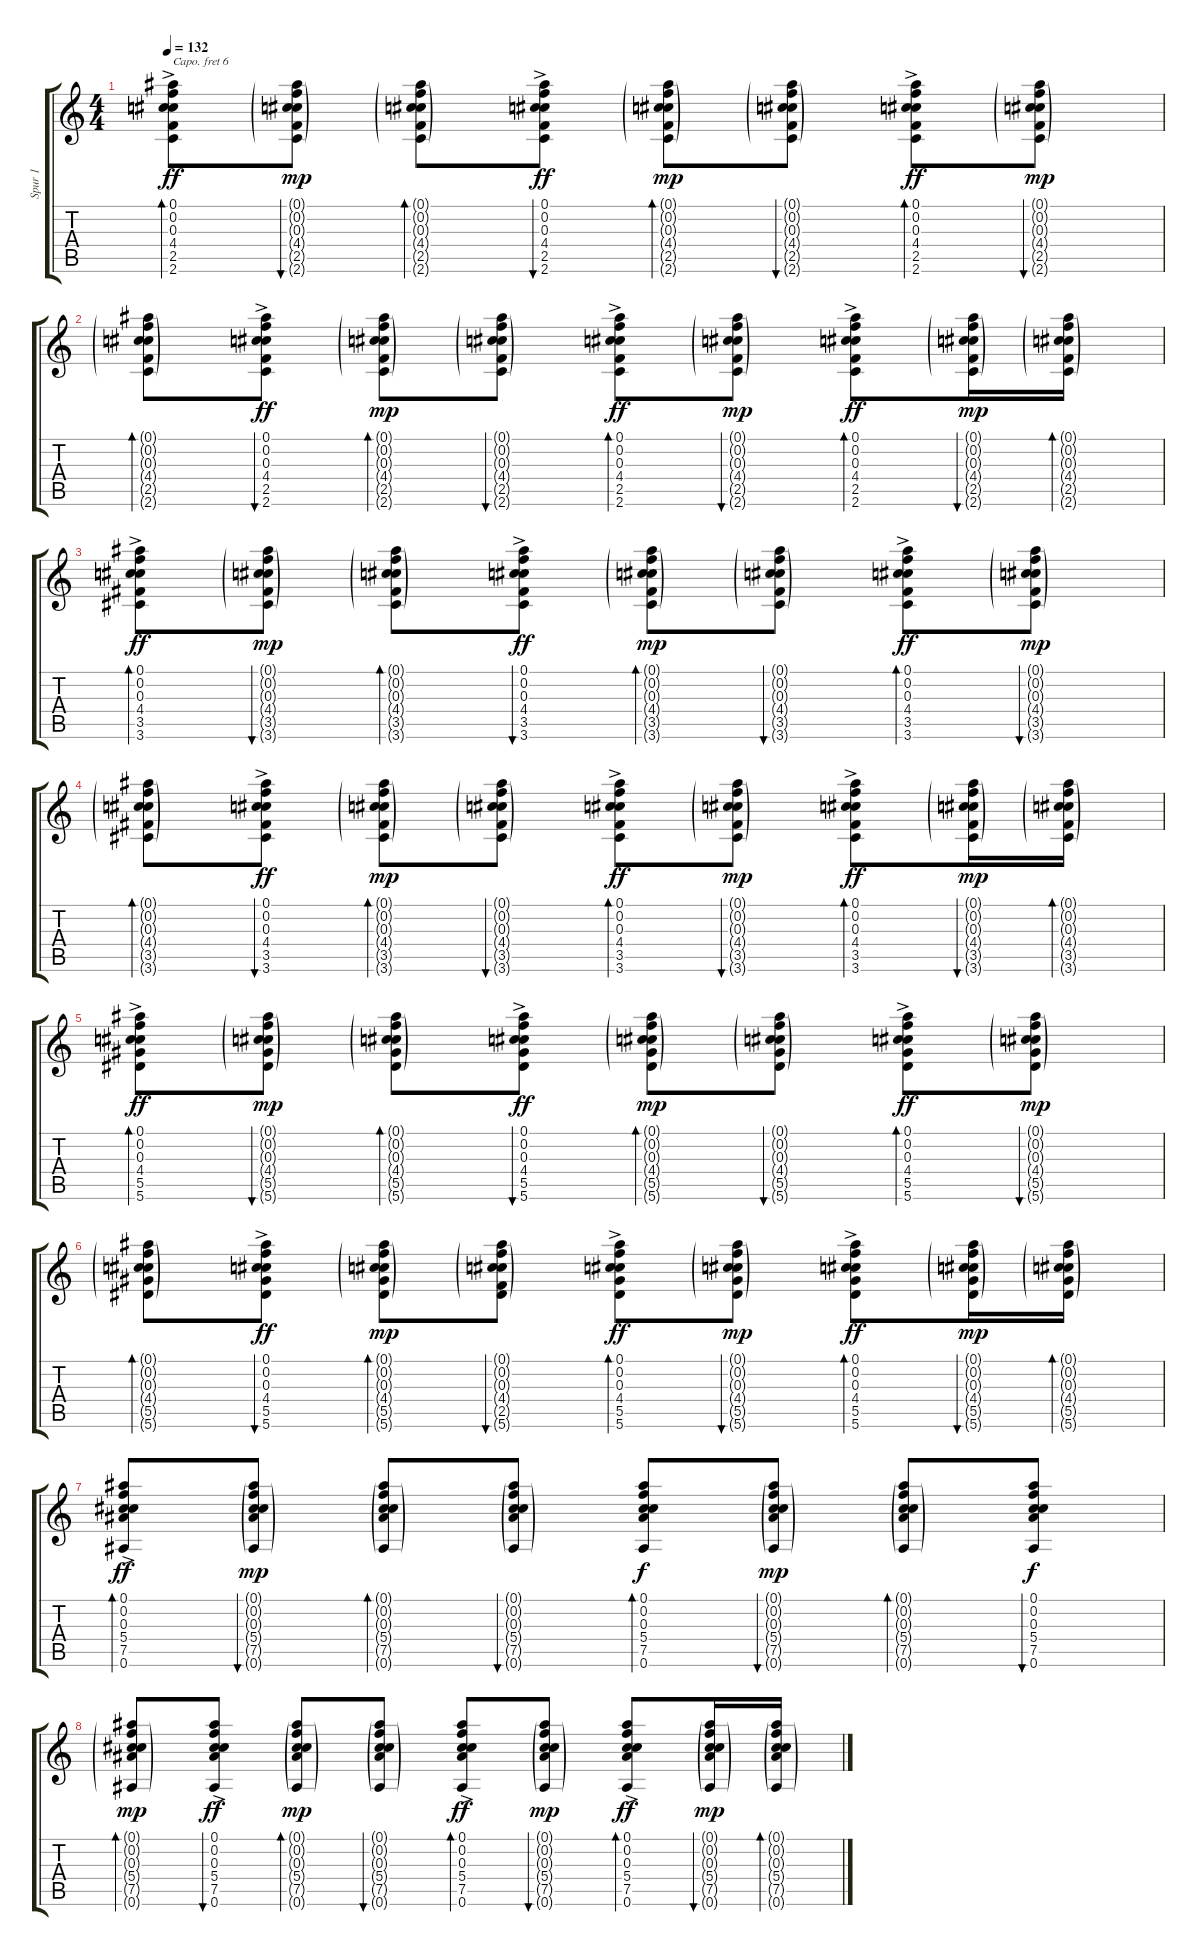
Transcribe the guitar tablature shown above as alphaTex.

\track ("Spur 1" "Spur 1") {instrument acousticguitarnylon}
\staff {score tabs}
\capo 6
\tuning (E4 B3 G3 D3 A2 E2) {hide}
\ts (4 4)
\tempo 132
\clef g2
\ks c
(0.1{ac} 0.2{ac} 0.3{ac} 4.4{ac} 2.5{ac} 2.6{ac}).8{bd 240 dy ff} (0.1{g} 0.2{g} 0.3{g} 4.4{g} 2.5{g} 2.6{g}).8{bu 60 dy mp} (0.1{g} 0.2{g} 0.3{g} 4.4{g} 2.5{g} 2.6{g}).8{bd 60} (0.1{ac} 0.2{ac} 0.3{ac} 4.4{ac} 2.5{ac} 2.6{ac}).8{bu 60 dy ff} (0.1{g} 0.2{g} 0.3{g} 4.4{g} 2.5{g} 2.6{g}).8{bd 60 dy mp} (0.1{g} 0.2{g} 0.3{g} 4.4{g} 2.5{g} 2.6{g}).8{bu 60} (0.1{ac} 0.2{ac} 0.3{ac} 4.4{ac} 2.5{ac} 2.6{ac}).8{bd 60 dy ff} (0.1{g} 0.2{g} 0.3{g} 4.4{g} 2.5{g} 2.6{g}).8{bu 60 dy mp} |
(0.1{g} 0.2{g} 0.3{g} 4.4{g} 2.5{g} 2.6{g}).8{bd 60} (0.1{ac} 0.2{ac} 0.3{ac} 4.4{ac} 2.5{ac} 2.6{ac}).8{bu 60 dy ff} (0.1{g} 0.2{g} 0.3{g} 4.4{g} 2.5{g} 2.6{g}).8{bd 60 dy mp} (0.1{g} 0.2{g} 0.3{g} 4.4{g} 2.5{g} 2.6{g}).8{bu 60} (0.1{ac} 0.2{ac} 0.3{ac} 4.4{ac} 2.5{ac} 2.6{ac}).8{bd 60 dy ff} (0.1{g} 0.2{g} 0.3{g} 4.4{g} 2.5{g} 2.6{g}).8{bu 60 dy mp} (0.1{ac} 0.2{ac} 0.3{ac} 4.4{ac} 2.5{ac} 2.6{ac}).8{bd 60 dy ff} (0.1{g} 0.2{g} 0.3{g} 4.4{g} 2.5{g} 2.6{g}).16{bu 60 dy mp} (0.1{g} 0.2{g} 0.3{g} 4.4{g} 2.5{g} 2.6{g}).16{bd 60} |
(0.1{ac} 0.2{ac} 0.3{ac} 4.4{ac} 3.5{ac} 3.6{ac}).8{bd 240 dy ff} (0.1{g} 0.2{g} 0.3{g} 4.4{g} 3.5{g} 3.6{g}).8{bu 60 dy mp} (0.1{g} 0.2{g} 0.3{g} 4.4{g} 3.5{g} 3.6{g}).8{bd 60} (0.1{ac} 0.2{ac} 0.3{ac} 4.4{ac} 3.5{ac} 3.6{ac}).8{bu 60 dy ff} (0.1{g} 0.2{g} 0.3{g} 4.4{g} 3.5{g} 3.6{g}).8{bd 60 dy mp} (0.1{g} 0.2{g} 0.3{g} 4.4{g} 3.5{g} 3.6{g}).8{bu 60} (0.1{ac} 0.2{ac} 0.3{ac} 4.4{ac} 3.5{ac} 3.6{ac}).8{bd 60 dy ff} (0.1{g} 0.2{g} 0.3{g} 4.4{g} 3.5{g} 3.6{g}).8{bu 60 dy mp} |
(0.1{g} 0.2{g} 0.3{g} 4.4{g} 3.5{g} 3.6{g}).8{bd 60} (0.1{ac} 0.2{ac} 0.3{ac} 4.4{ac} 3.5{ac} 3.6{ac}).8{bu 60 dy ff} (0.1{g} 0.2{g} 0.3{g} 4.4{g} 3.5{g} 3.6{g}).8{bd 60 dy mp} (0.1{g} 0.2{g} 0.3{g} 4.4{g} 3.5{g} 3.6{g}).8{bu 60} (0.1{ac} 0.2{ac} 0.3{ac} 4.4{ac} 3.5{ac} 3.6{ac}).8{bd 60 dy ff} (0.1{g} 0.2{g} 0.3{g} 4.4{g} 3.5{g} 3.6{g}).8{bu 60 dy mp} (0.1{ac} 0.2{ac} 0.3{ac} 4.4{ac} 3.5{ac} 3.6{ac}).8{bd 60 dy ff} (0.1{g} 0.2{g} 0.3{g} 4.4{g} 3.5{g} 3.6{g}).16{bu 60 dy mp} (0.1{g} 0.2{g} 0.3{g} 4.4{g} 3.5{g} 3.6{g}).16{bd 60} |
(0.1{ac} 0.2{ac} 0.3{ac} 4.4{ac} 5.5{ac} 5.6{ac}).8{bd 240 dy ff} (0.1{g} 0.2{g} 0.3{g} 4.4{g} 5.5{g} 5.6{g}).8{bu 60 dy mp} (0.1{g} 0.2{g} 0.3{g} 4.4{g} 5.5{g} 5.6{g}).8{bd 60} (0.1{ac} 0.2{ac} 0.3{ac} 4.4{ac} 5.5{ac} 5.6{ac}).8{bu 60 dy ff} (0.1{g} 0.2{g} 0.3{g} 4.4{g} 5.5{g} 5.6{g}).8{bd 60 dy mp} (0.1{g} 0.2{g} 0.3{g} 4.4{g} 5.5{g} 5.6{g}).8{bu 60} (0.1{ac} 0.2{ac} 0.3{ac} 4.4{ac} 5.5{ac} 5.6{ac}).8{bd 60 dy ff} (0.1{g} 0.2{g} 0.3{g} 4.4{g} 5.5{g} 5.6{g}).8{bu 60 dy mp} |
(0.1{g} 0.2{g} 0.3{g} 4.4{g} 5.5{g} 5.6{g}).8{bd 60} (0.1{ac} 0.2{ac} 0.3{ac} 4.4{ac} 5.5{ac} 5.6{ac}).8{bu 60 dy ff} (0.1{g} 0.2{g} 0.3{g} 4.4{g} 5.5{g} 5.6{g}).8{bd 60 dy mp} (0.1{g} 0.2{g} 0.3{g} 4.4{g} 2.5{g} 5.6{g}).8{bu 60} (0.1{ac} 0.2{ac} 0.3{ac} 4.4{ac} 5.5{ac} 5.6{ac}).8{bd 60 dy ff} (0.1{g} 0.2{g} 0.3{g} 4.4{g} 5.5{g} 5.6{g}).8{bu 60 dy mp} (0.1{ac} 0.2{ac} 0.3{ac} 4.4{ac} 5.5{ac} 5.6{ac}).8{bd 60 dy ff} (0.1{g} 0.2{g} 0.3{g} 4.4{g} 5.5{g} 5.6{g}).16{bu 60 dy mp} (0.1{g} 0.2{g} 0.3{g} 4.4{g} 5.5{g} 5.6{g}).16{bd 60} |
(0.1{ac} 0.2{ac} 0.3{ac} 5.4{ac} 7.5{ac} 0.6{ac}).8{bd 240 dy ff} (0.1{g} 0.2{g} 0.3{g} 5.4{g} 7.5{g} 0.6{g}).8{bu 60 dy mp} (0.1{g} 0.2{g} 0.3{g} 5.4{g} 7.5{g} 0.6{g}).8{bd 60} (0.1{g} 0.2{g} 0.3{g} 5.4{g} 7.5{g} 0.6{g}).8{bu 60} (0.1 0.2 0.3 5.4 7.5 0.6).8{bd 60 dy f} (0.1{g} 0.2{g} 0.3{g} 5.4{g} 7.5{g} 0.6{g}).8{bu 60 dy mp} (0.1{g} 0.2{g} 0.3{g} 5.4{g} 7.5{g} 0.6{g}).8{bd 60} (0.1 0.2 0.3 5.4 7.5 0.6).8{bu 60 dy f} |
(0.1{g} 0.2{g} 0.3{g} 5.4{g} 7.5{g} 0.6{g}).8{bd 60 dy mp} (0.1{ac} 0.2{ac} 0.3{ac} 5.4{ac} 7.5{ac} 0.6{ac}).8{bu 60 dy ff} (0.1{g} 0.2{g} 0.3{g} 5.4{g} 7.5{g} 0.6{g}).8{bd 60 dy mp} (0.1{g} 0.2{g} 0.3{g} 5.4{g} 7.5{g} 0.6{g}).8{bu 60} (0.1{ac} 0.2{ac} 0.3{ac} 5.4{ac} 7.5{ac} 0.6{ac}).8{bd 60 dy ff} (0.1{g} 0.2{g} 0.3{g} 5.4{g} 7.5{g} 0.6{g}).8{bu 60 dy mp} (0.1{ac} 0.2{ac} 0.3{ac} 5.4{ac} 7.5{ac} 0.6{ac}).8{bd 60 dy ff} (0.1{g} 0.2{g} 0.3{g} 5.4{g} 7.5{g} 0.6{g}).16{bu 60 dy mp} (0.1{g} 0.2{g} 0.3{g} 5.4{g} 7.5{g} 0.6{g}).16{bd 60}
